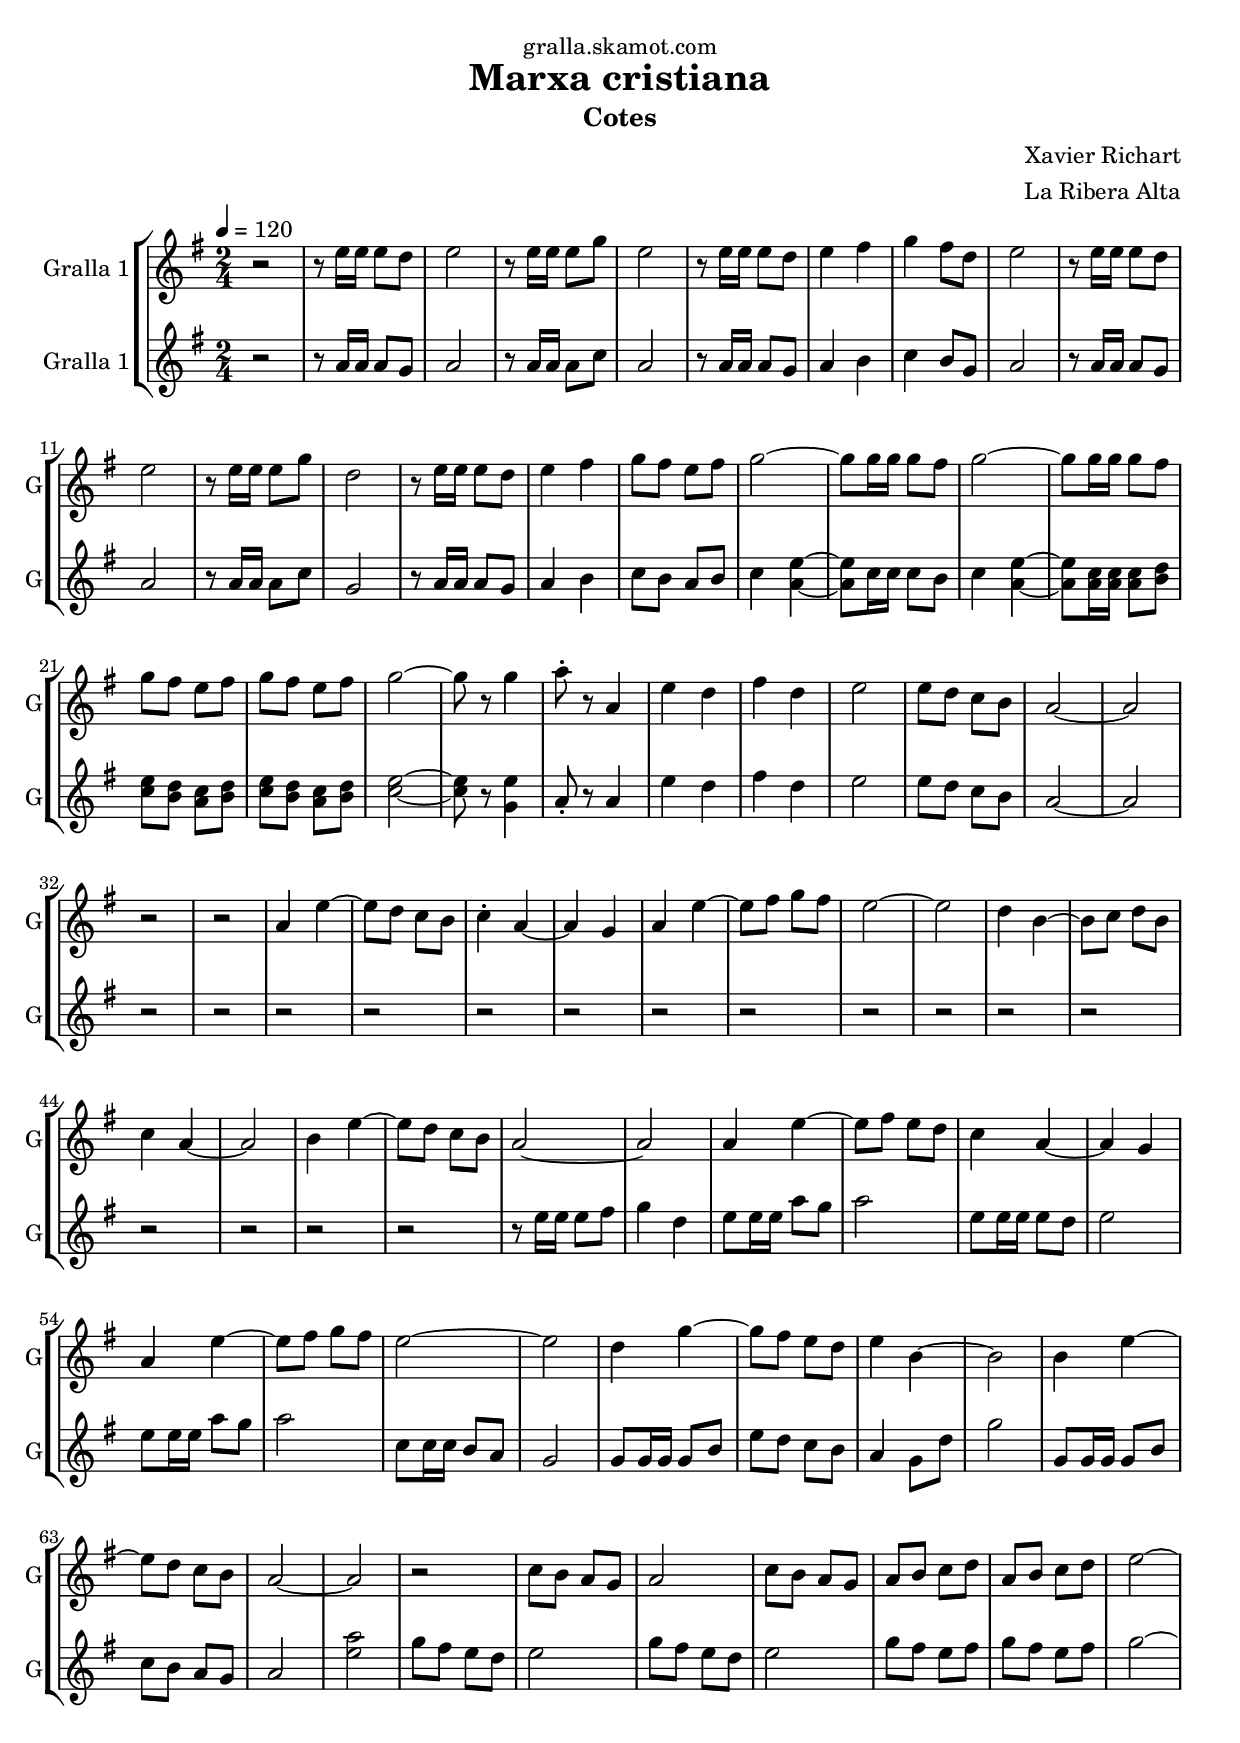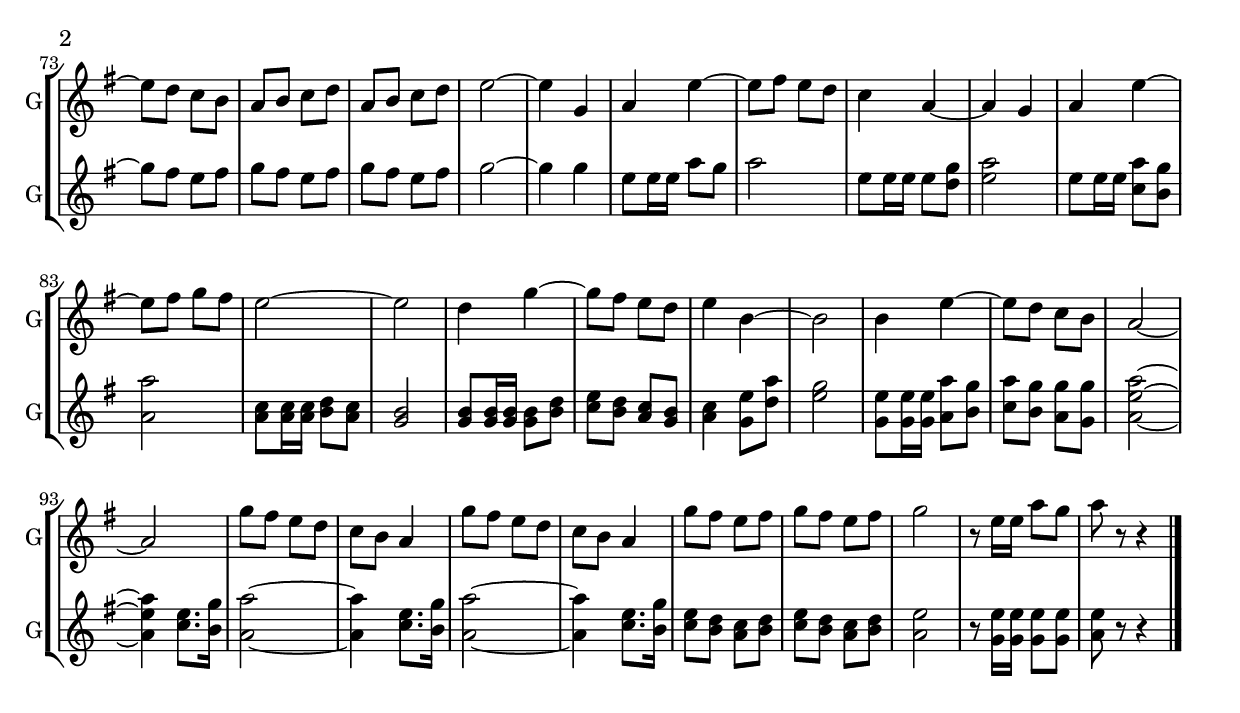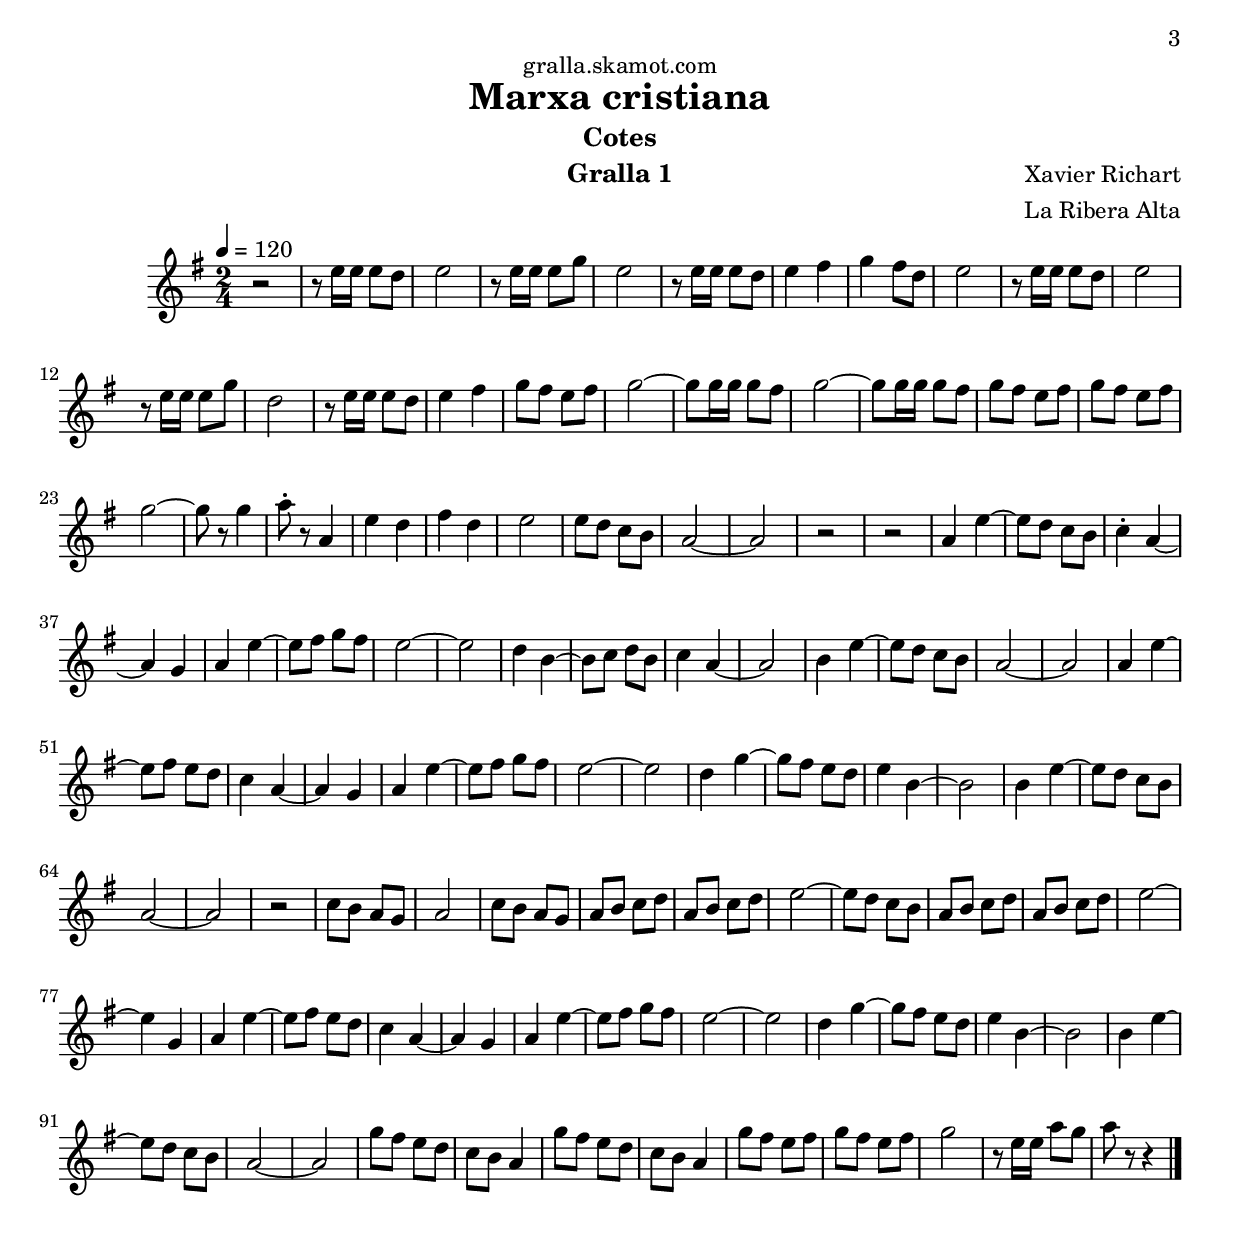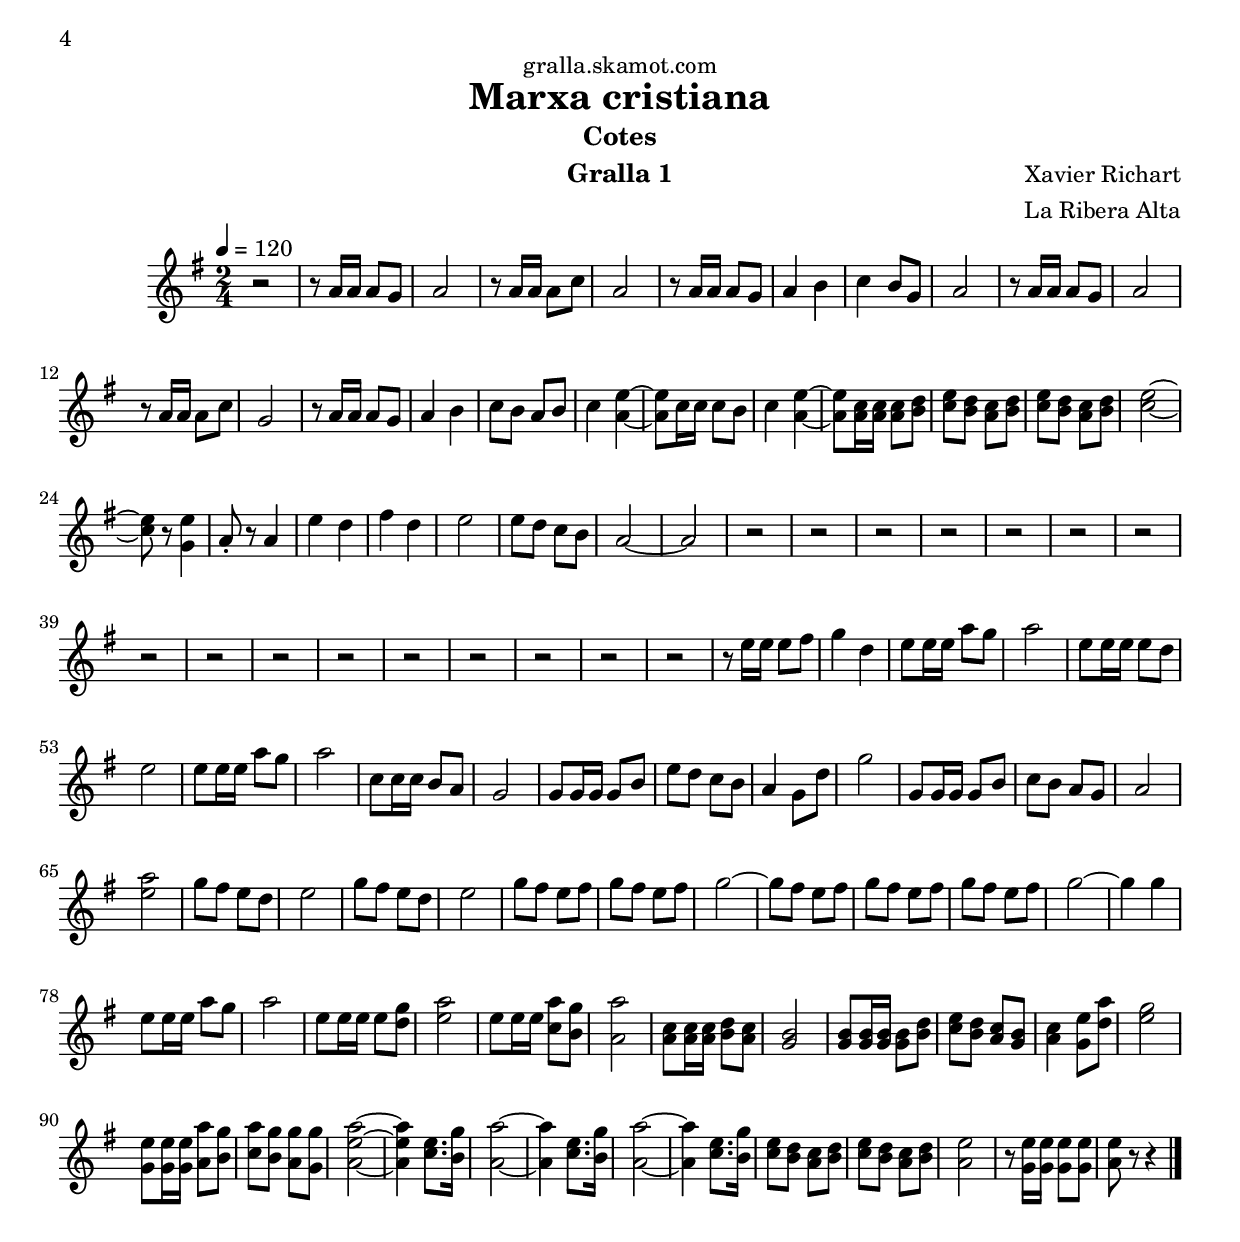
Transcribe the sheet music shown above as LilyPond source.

\version "2.16.2"

\header {
  dedication="gralla.skamot.com"
  title="Marxa cristiana"
  subtitle="Cotes"
  subsubtitle=""
  poet=""
  meter=""
  piece=""
  composer="Xavier Richart"
  arranger="La Ribera Alta"
  opus=""
  instrument=""
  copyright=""
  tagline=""
}

liniaroAa =
\relative e''
{
  \tempo 4=120
  \clef treble
  \key g \major
  \time 2/4
  r2  |
  r8 e16 e e8 d  |
  e2  |
  r8 e16 e e8 g  |
  %05
  e2  |
  r8 e16 e e8 d  |
  e4 fis  |
  g4 fis8 d  |
  e2  |
  %10
  r8 e16 e e8 d  |
  e2  |
  r8 e16 e e8 g  |
  d2  |
  r8 e16 e e8 d  |
  %15
  e4 fis  |
  g8 fis e fis  |
  g2 ~  |
  g8 g16 g g8 fis  |
  g2 ~  |
  %20
  g8 g16 g g8 fis  |
  g8 fis e fis  |
  g8 fis e fis  |
  g2 ~  |
  g8 r g4  |
  %25
  a8-. r a,4  |
  e'4 d  |
  fis4 d  |
  e2  |
  e8 d c b  |
  %30
  a2 ~  |
  a2  |
  r2  |
  r2  |
  a4 e' ~  |
  %35
  e8 d c b  |
  c4 -. a ~  |
  a4 g  |
  a4 e' ~  |
  e8 fis g fis  |
  %40
  e2 ~  |
  e2  |
  d4 b ~  |
  b8 c d b  |
  c4 a ~  |
  %45
  a2  |
  b4 e ~  |
  e8 d c b  |
  a2 ~  |
  a2  |
  %50
  a4 e' ~  |
  e8 fis e d  |
  c4 a ~  |
  a4 g  |
  a4 e' ~  |
  %55
  e8 fis g fis  |
  e2 ~  |
  e2  |
  d4 g ~  |
  g8 fis e d  |
  %60
  e4 b ~  |
  b2  |
  b4 e ~  |
  e8 d c b  |
  a2 ~  |
  %65
  a2  |
  r2  |
  c8 b a g  |
  a2  |
  c8 b a g  |
  %70
  a8 b c d  |
  a8 b c d  |
  e2 ~  |
  e8 d c b  |
  a8 b c d  |
  %75
  a8 b c d  |
  e2 ~  |
  e4 g,  |
  a4 e' ~  |
  e8 fis e d  |
  %80
  c4 a ~  |
  a4 g  |
  a4 e' ~  |
  e8 fis g fis  |
  e2 ~  |
  %85
  e2  |
  d4 g ~  |
  g8 fis e d  |
  e4 b ~  |
  b2  |
  %90
  b4 e ~  |
  e8 d c b  |
  a2 ~  |
  a2  |
  g'8 fis e d  |
  %95
  c8 b a4  |
  g'8 fis e d  |
  c8 b a4  |
  g'8 fis e fis  |
  g8 fis e fis  |
  %100
  g2  |
  r8 e16 e a8 g  |
  a8 r r4  \bar "|."
}

liniaroAb =
\relative a'
{
  \tempo 4=120
  \clef treble
  \key g \major
  \time 2/4
  r2  |
  r8 a16 a a8 g  |
  a2  |
  r8 a16 a a8 c  |
  %05
  a2  |
  r8 a16 a a8 g  |
  a4 b  |
  c4 b8 g  |
  a2  |
  %10
  r8 a16 a a8 g  |
  a2  |
  r8 a16 a a8 c  |
  g2  |
  r8 a16 a a8 g  |
  %15
  a4 b  |
  c8 b a b  |
  c4 <a e'> ~ ~  |
  <a e'>8 c16 c c8 b  |
  c4 <a e'> ~ ~  |
  %20
  <a e'>8 <a c>16 <a c> <a c>8 <b d>  |
  <c e>8 <b d> <a c> <b d>  |
  <c e>8 <b d> <a c> <b d>  |
  <c e>2 ~ ~  |
  <c e>8 r <g e'>4  |
  %25
  a8-. r a4  |
  e'4 d  |
  fis4 d  |
  e2  |
  e8 d c b  |
  %30
  a2 ~  |
  a2  |
  r2  |
  r2  |
  r2  |
  %35
  r2  |
  r2  |
  r2  |
  r2  |
  r2  |
  %40
  r2  |
  r2  |
  r2  |
  r2  |
  r2  |
  %45
  r2  |
  r2  |
  r2  |
  r8 e'16 e e8 fis  |
  g4 d  |
  %50
  e8 e16 e a8 g  |
  a2  |
  e8 e16 e e8 d  |
  e2  |
  e8 e16 e a8 g  |
  %55
  a2  |
  c,8 c16 c b8 a  |
  g2  |
  g8 g16 g g8 b  |
  e8 d c b  |
  %60
  a4 g8 d'  |
  g2  |
  g,8 g16 g g8 b  |
  c8 b a g  |
  a2  |
  %65
  <e' a>2  |
  g8 fis e d  |
  e2  |
  g8 fis e d  |
  e2  |
  %70
  g8 fis e fis  |
  g8 fis e fis  |
  g2 ~  |
  g8 fis e fis  |
  g8 fis e fis  |
  %75
  g8 fis e fis  |
  g2 ~  |
  g4 g  |
  e8 e16 e a8 g  |
  a2  |
  %80
  e8 e16 e e8 <d g>  |
  <e a>2  |
  e8 e16 e <c a'>8 <b g'>  |
  <a a'>2  |
  <a c>8 <a c>16 <a c> <b d>8 <a c>  |
  %85
  <g b>2  |
  <g b>8 <g b>16 <g b> <g b>8 <b d>  |
  <c e>8 <b d> <a c> <g b>  |
  <a c>4 <g e'>8 <d' a'>  |
  <e g>2  |
  %90
  <g, e'>8 <g e'>16 <g e'> <a a'>8 <b g'>  |
  <c a'>8 <b g'> <a g'> <g g'>  |
  <a e' a>2 ~ ~ ~  |
  <a e' a>4 <c e>8. <b g'>16  |
  <a a'>2 ~ ~  |
  %95
  <a a'>4 <c e>8. <b g'>16  |
  <a a'>2 ~ ~  |
  <a a'>4 <c e>8. <b g'>16  |
  <c e>8 <b d> <a c> <b d>  |
  <c e>8 <b d> <a c> <b d>  |
  %100
  <a e'>2  |
  r8 <g e'>16 <g e'> <g e'>8 <g e'>  |
  <a e'>8 r r4  \bar "|."
}

\bookpart {
  \score {
    \new StaffGroup {
      \override Score.RehearsalMark #'self-alignment-X = #LEFT
      <<
        \new Staff \with {instrumentName = #"Gralla 1" shortInstrumentName = #"G"} \liniaroAa
        \new Staff \with {instrumentName = #"Gralla 1" shortInstrumentName = #"G"} \liniaroAb
      >>
    }
    \layout {}
  }
  \score { \unfoldRepeats
    \new StaffGroup {
      \override Score.RehearsalMark #'self-alignment-X = #LEFT
      <<
        \new Staff \with {instrumentName = #"Gralla 1" shortInstrumentName = #"G"} \liniaroAa
        \new Staff \with {instrumentName = #"Gralla 1" shortInstrumentName = #"G"} \liniaroAb
      >>
    }
    \midi {
      \set Staff.midiInstrument = "oboe"
      \set DrumStaff.midiInstrument = "drums"
    }
  }
}

\bookpart {
  \header {instrument="Gralla 1"}
  \score {
    \new StaffGroup {
      \override Score.RehearsalMark #'self-alignment-X = #LEFT
      <<
        \new Staff \liniaroAa
      >>
    }
    \layout {}
  }
  \score { \unfoldRepeats
    \new StaffGroup {
      \override Score.RehearsalMark #'self-alignment-X = #LEFT
      <<
        \new Staff \liniaroAa
      >>
    }
    \midi {
      \set Staff.midiInstrument = "oboe"
      \set DrumStaff.midiInstrument = "drums"
    }
  }
}

\bookpart {
  \header {instrument="Gralla 1"}
  \score {
    \new StaffGroup {
      \override Score.RehearsalMark #'self-alignment-X = #LEFT
      <<
        \new Staff \liniaroAb
      >>
    }
    \layout {}
  }
  \score { \unfoldRepeats
    \new StaffGroup {
      \override Score.RehearsalMark #'self-alignment-X = #LEFT
      <<
        \new Staff \liniaroAb
      >>
    }
    \midi {
      \set Staff.midiInstrument = "oboe"
      \set DrumStaff.midiInstrument = "drums"
    }
  }
}

